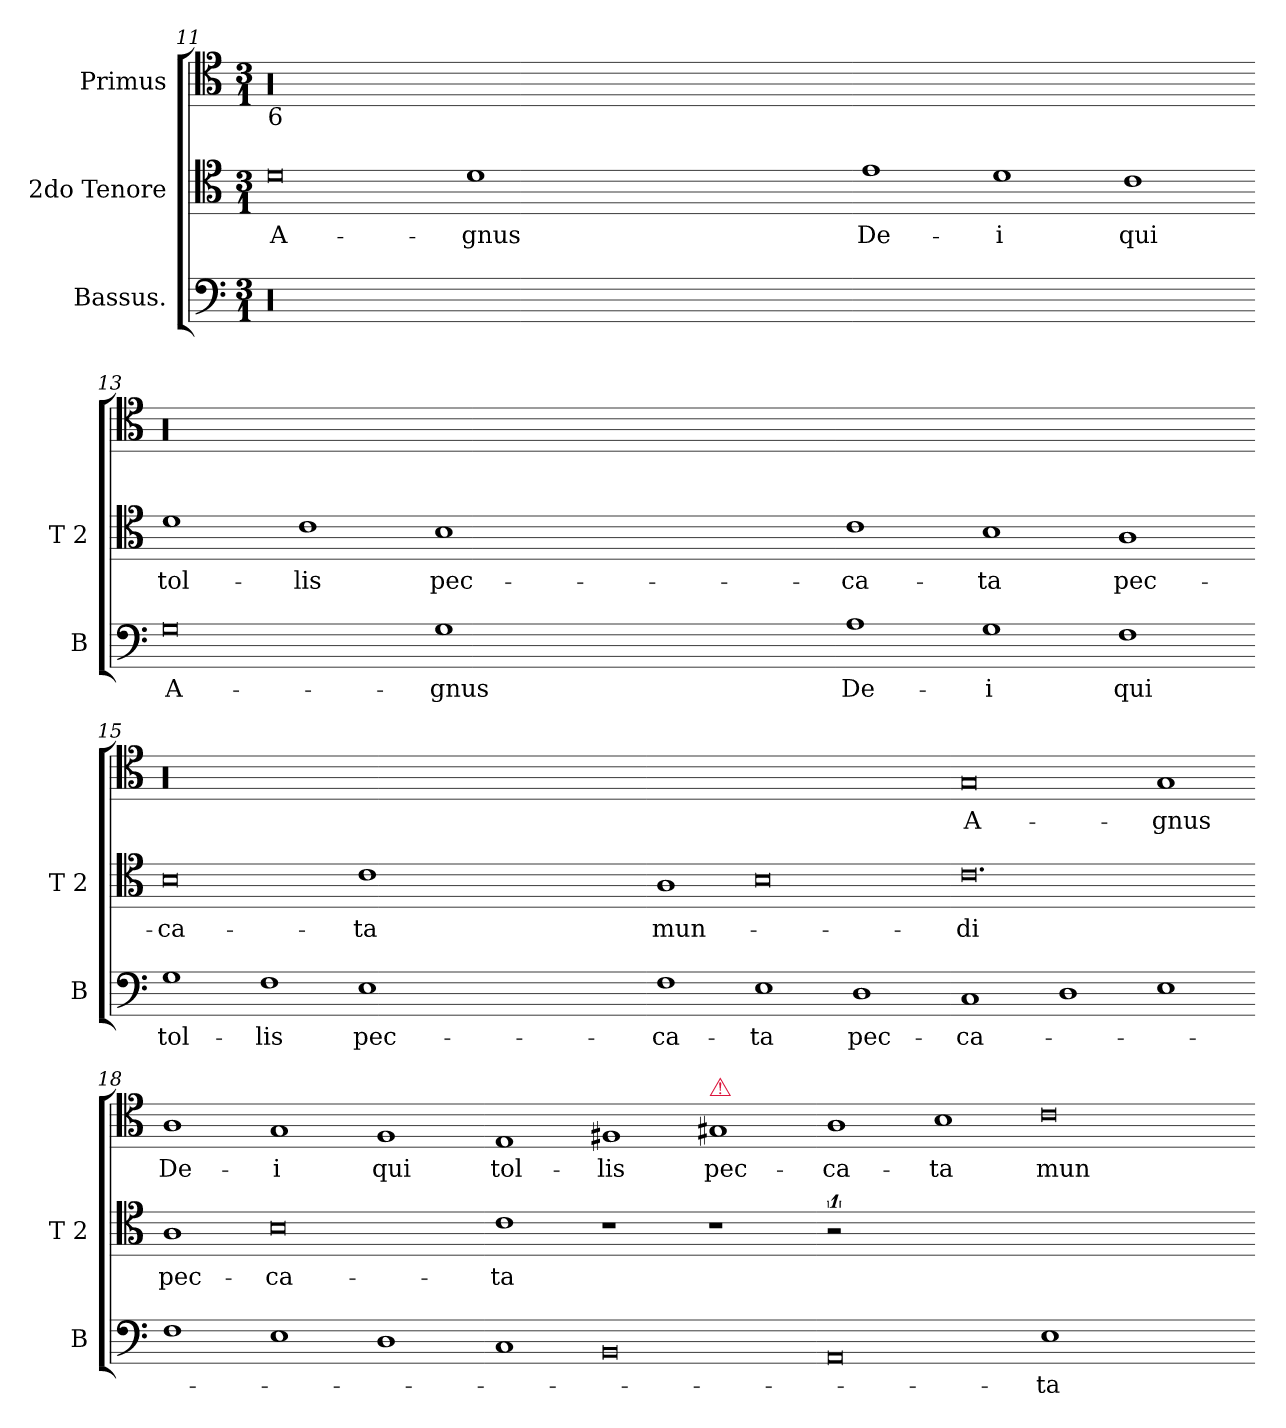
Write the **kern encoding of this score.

**kern	**text	**kern	**text	**kern	**text
*part3	*part3	*part2	*part2	*part1	*part1
*staff3	*staff3	*staff2	*staff2	*staff1	*staff1
*I"Bassus.	*	*I"2do Tenore	*	*I"Primus	*
*I'B	*	*I'T 2	*	*	*
*clefF4	*	*clefC4	*	*clefC4	*
*k[]	*	*k[]	*	*k[]	*
*M3/1	*	*M3/1	*	*M3/1	*
=11	=11	=11	=11	=11	=11
!	!	!	!	!LO:TX:b:t=6	!
00.r	.	0d	A-	00.r	.
.	.	1d	-gnus	.	.
.	.	0.ryy	.	.	.
=12-	=12-	=12-	=12-	=12-	=12-
0.ryy	.	1e	De-	0.ryy	.
.	.	1d	-i	.	.
.	.	1c	qui	.	.
=13-	=13-	=13-	=13-	=13-	=13-
0G	A-	1d	tol-	00.r	.
.	.	1c	-lis	.	.
1G	-gnus	1B	pec-	.	.
0.ryy	.	0.ryy	.	.	.
=14-	=14-	=14-	=14-	=14-	=14-
1A	De-	1c	-ca-	0.ryy	.
1G	-i	1B	-ta	.	.
1F	qui	1A	pec-	.	.
=15-	=15-	=15-	=15-	=15-	=15-
1G	tol-	0B	-ca-	00.r	.
1F	-lis	.	.	.	.
1E	pec-	1c	-ta	.	.
0.ryy	.	0.ryy	.	.	.
=16-	=16-	=16-	=16-	=16-	=16-
1F	-ca-	1A	mun-	0.ryy	.
1E	-ta	0B	.	.	.
1D	pec-	.	.	.	.
=17-	=17-	=17-	=17-	=17-	=17-
1C	-ca-	0.c	-di	0G	A-
1D	.	.	.	.	.
1E	.	.	.	1G	-gnus
=18-	=18-	=18-	=18-	=18-	=18-
1F	.	1A	pec-	1A	De-
1E	.	0B	-ca-	1G	-i
1D	.	.	.	1F	qui
=19-	=19-	=19-	=19-	=19-	=19-
1C	.	1c	-ta	1E	tol-
0BB	.	1r	.	1F#X	-lis
!	!	!	!	!LO:TX:a:color=crimson:t=⚠	!
.	.	1r	.	1G#X	pec-
=20-	=20-	=20-	=20-	=20-	=20-
0AA	.	1%3r	.	1A	-ca-
.	.	.	.	1B	-ta
1E	-ta	.	.	0c	mun-
1ryy	.	1ryy	.	.	.
=-	=-	=-	=-	=-	=-
*-	*-	*-	*-	*-	*-
